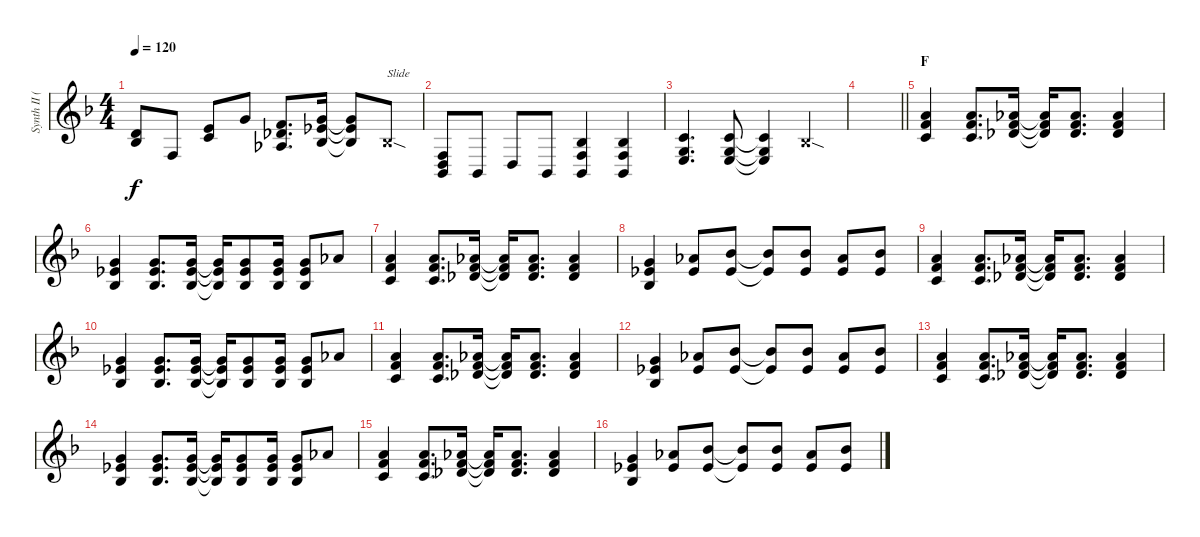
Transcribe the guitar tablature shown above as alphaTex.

\track ("Synth II (1)" "Synth II (") {instrument lead8bassandlead}
\staff {score}
\tuning (E4 B3 G3 D3 A2 E2) {hide}
\ts (4 4)
\tempo 120
\clef g2
\ks f
(3.2 3.3).8{dy f} 3.4.8 (0.1 1.2).8 3.1.8 (1.1 2.2 1.3).8{d} (8.2 3.3 13.4).16 (8.2{t} 3.3{t} 13.4{t}).8 3.3{sod x}.8{txt "Slide"} |
(0.4 1.5 13.6).8 1.5.8 0.4.8 1.5.8 (3.3 3.4 1.5).4 (3.3 3.4 1.5).4 |
(1.2 0.3 2.4).4{d} (1.2 0.3 2.4).8 (1.2{t} 0.3{t} 2.4{t}).4 3.3{sod x}.4 |
\barLineRight lightlight
|
\section ("" "F")
(1.1 1.2 14.3).4 (1.1 1.2 14.3).8{d} (4.1 6.2 6.3).16 (4.1{t} 6.2{t} 6.3{t}).16 (4.1 6.2 6.3).8{d} (4.1 6.2 6.3).4 |
(3.1 4.2 3.3).4 (3.1 4.2 3.3).8{d} (3.1 4.2 3.3).16 (3.1{t} 4.2{t} 3.3{t}).16 (3.1 4.2 3.3).8 (3.1 4.2 3.3).16 (3.1 4.2 3.3).8 4.1.8 |
(1.1 1.2 14.3).4 (1.1 1.2 14.3).8{d} (4.1 6.2 6.3).16 (4.1{t} 6.2{t} 6.3{t}).16 (4.1 6.2 6.3).8{d} (4.1 6.2 6.3).4 |
(3.1 4.2 3.3).4 (4.1 4.2).8 (6.1 4.2).8 (6.1{t} 4.2{t}).8 (6.1 4.2).8 (4.1 4.2).8 (6.1 4.2).8 |
(1.1 1.2 14.3).4 (1.1 1.2 14.3).8{d} (4.1 6.2 6.3).16 (4.1{t} 6.2{t} 6.3{t}).16 (4.1 6.2 6.3).8{d} (4.1 6.2 6.3).4 |
(3.1 4.2 3.3).4 (3.1 4.2 3.3).8{d} (3.1 4.2 3.3).16 (3.1{t} 4.2{t} 3.3{t}).16 (3.1 4.2 3.3).8 (3.1 4.2 3.3).16 (3.1 4.2 3.3).8 4.1.8 |
(1.1 1.2 14.3).4 (1.1 1.2 14.3).8{d} (4.1 6.2 6.3).16 (4.1{t} 6.2{t} 6.3{t}).16 (4.1 6.2 6.3).8{d} (4.1 6.2 6.3).4 |
(3.1 4.2 3.3).4 (4.1 4.2).8 (6.1 4.2).8 (6.1{t} 4.2{t}).8 (6.1 4.2).8 (4.1 4.2).8 (6.1 4.2).8 |
(1.1 1.2 14.3).4 (1.1 1.2 14.3).8{d} (4.1 6.2 6.3).16 (4.1{t} 6.2{t} 6.3{t}).16 (4.1 6.2 6.3).8{d} (4.1 6.2 6.3).4 |
(3.1 4.2 3.3).4 (3.1 4.2 3.3).8{d} (3.1 4.2 3.3).16 (3.1{t} 4.2{t} 3.3{t}).16 (3.1 4.2 3.3).8 (3.1 4.2 3.3).16 (3.1 4.2 3.3).8 4.1.8 |
(1.1 1.2 14.3).4 (1.1 1.2 14.3).8{d} (4.1 6.2 6.3).16 (4.1{t} 6.2{t} 6.3{t}).16 (4.1 6.2 6.3).8{d} (4.1 6.2 6.3).4 |
(3.1 4.2 3.3).4 (4.1 4.2).8 (6.1 4.2).8 (6.1{t} 4.2{t}).8 (6.1 4.2).8 (4.1 4.2).8 (6.1 4.2).8
